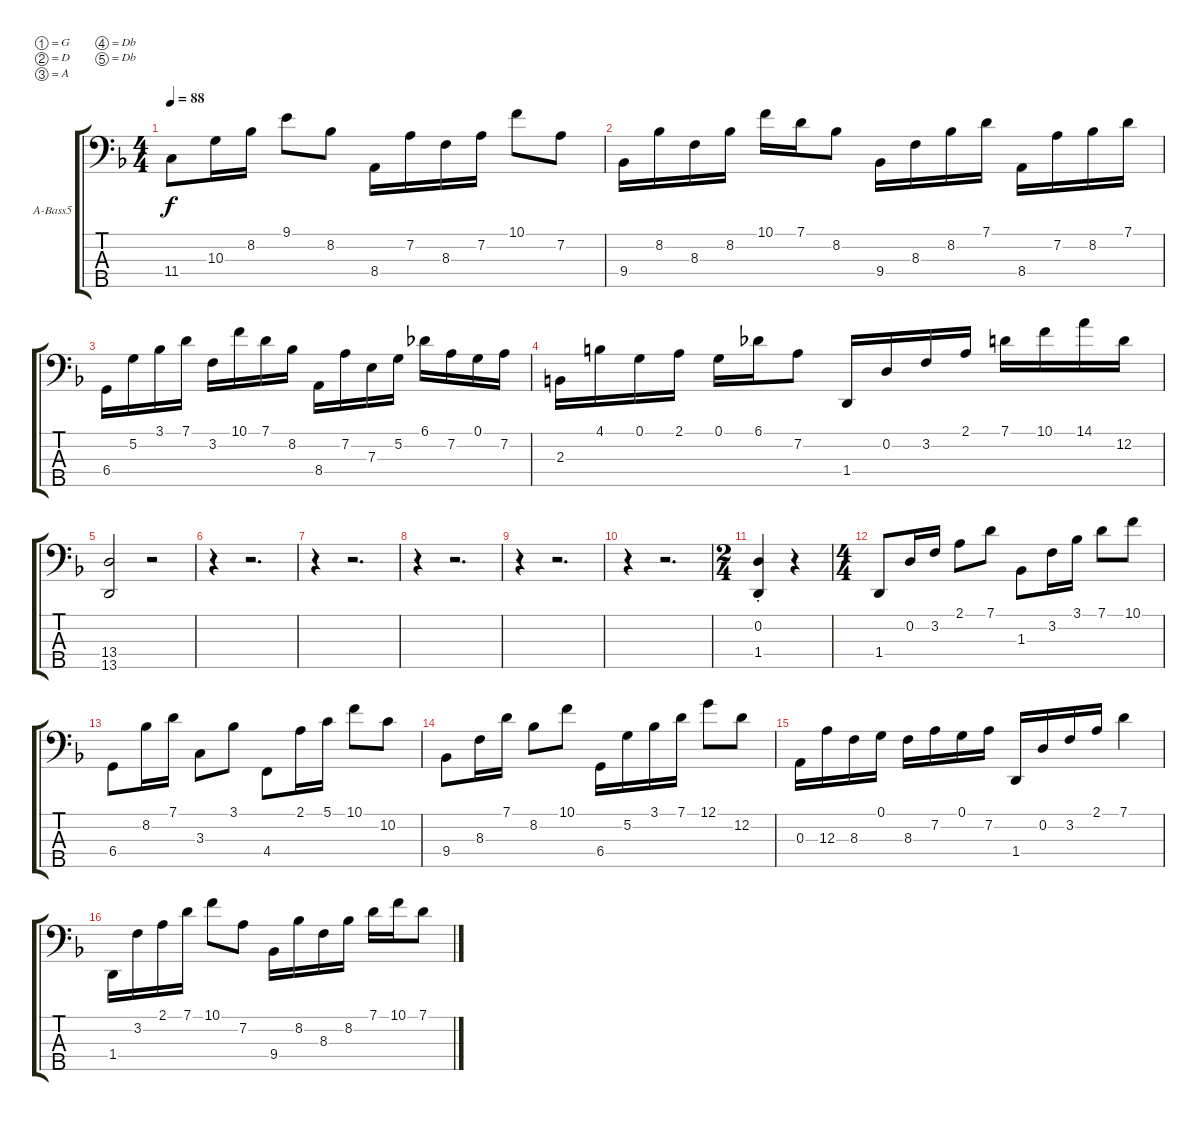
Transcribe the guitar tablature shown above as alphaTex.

\bracketExtendMode groupsimilarinstruments
\firstSystemTrackNameOrientation horizontal
\otherSystemsTrackNameOrientation horizontal
\track ("Track 3" "A-Bass5") {instrument acousticbass}
\staff {score tabs}
\tuning (G2 D2 A1 Db1 Db0)
\ts (4 4)
\tempo 88
\clef f4
\ks dminor
11.4.8{dy f} 10.3.16 8.2.16 9.1.8 8.2.8 8.4.16 7.2.16 8.3.16 7.2.16 10.1.8 7.2.8 |
9.4.16 8.2.16 8.3.16 8.2.16 10.1.16 7.1.16 8.2.8 9.4.16 8.3.16 8.2.16 7.1.16 8.4.16 7.2.16 8.2.16 7.1.16 |
6.4.16 5.2.16 3.1.16 7.1.16 3.2.16 10.1.16 7.1.16 8.2.16 8.4.16 7.2.16 7.3.16 5.2.16 6.1.16 7.2.16 0.1.16 7.2.16 |
2.3.16 4.1.16 0.1.16 2.1.16 0.1.16 6.1.16 7.2.8 1.4.16 0.2.16 3.2.16 2.1.16 7.1.16 10.1.16 14.1.16 12.2.16 |
(13.4 13.5).2 r.2 |
r.4 r.2{d} |
r.4 r.2{d} |
r.4 r.2{d} |
r.4 r.2{d} |
r.4 r.2{d} |
\ts (2 4)
\beaming (8 2 2)
(0.2 1.4{st}).4 r.4 |
\ts (4 4)
\beaming (8 2 2 2 2)
1.4.8 0.2.16 3.2.16 2.1.8 7.1.8 1.3.8 3.2.16 3.1.16 7.1.8 10.1.8 |
6.4.8 8.2.16 7.1.16 3.3.8 3.1.8 4.4.8 2.1.16 5.1.16 10.1.8 10.2.8 |
9.4.8 8.3.16 7.1.16 8.2.8 10.1.8 6.4.16 5.2.16 3.1.16 7.1.16 12.1.8 12.2.8 |
0.3.16 12.3.16 8.3.16 0.1.16 8.3.16 7.2.16 0.1.16 7.2.16 1.4.16 0.2.16 3.2.16 2.1.16 7.1.4 |
1.4.16 3.2.16 2.1.16 7.1.16 10.1.8 7.2.8 9.4.16 8.2.16 8.3.16 8.2.16 7.1.16 10.1.16 7.1.8
